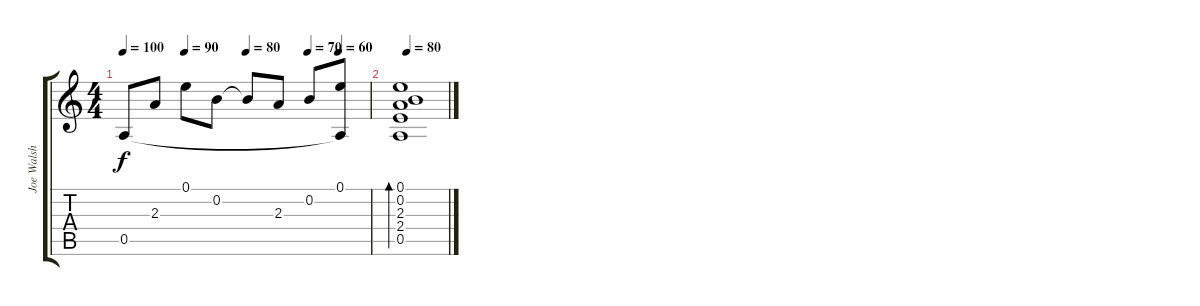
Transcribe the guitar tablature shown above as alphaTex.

\track ("Joe Walsh" "Joe Walsh") {instrument electricguitarclean}
\staff {score tabs}
\tuning (E4 B3 G3 D3 A2 E2) {hide}
\ts (4 4)
\tempo 100
\tempo (90 0.25)
\tempo (80 0.5)
\tempo (70 0.75)
\tempo (60 0.875)
\clef g2
\ks c
0.5.8{dy f} 2.3.8 0.1.8 0.2.8 0.2{t}.8 2.3.8 0.2.8 (0.1 0.5{t}).8 |
\tempo 80
(0.1 0.2 2.3 2.4 0.5).1{bd 480}
